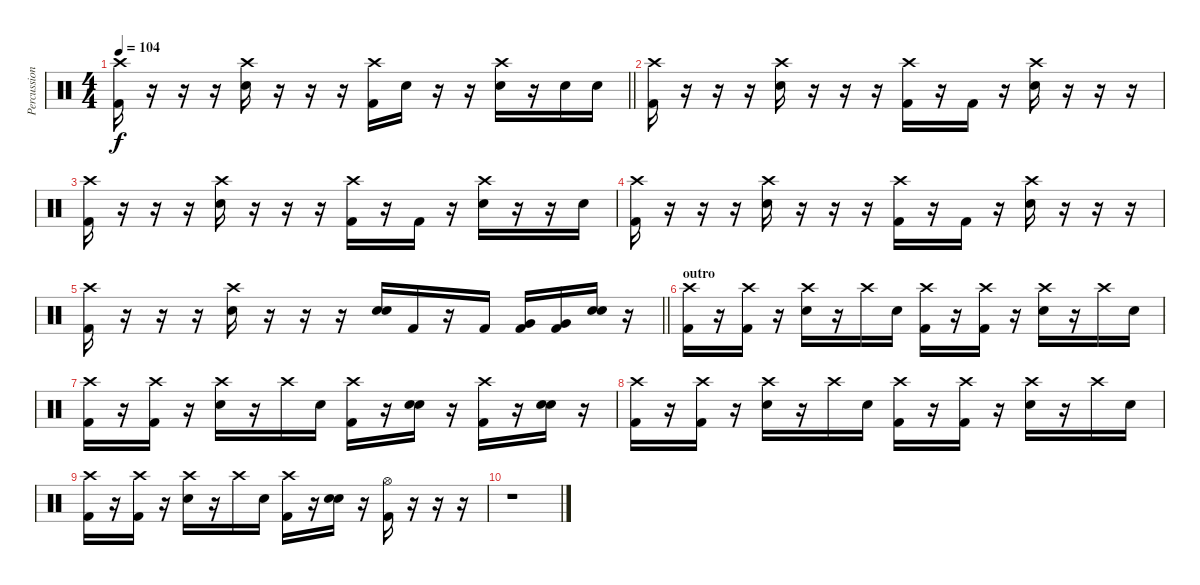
\track ("Percussion" "Percussion") {instrument percussion}
\staff {score}
\articulation defaults
\ts (4 4)
\tempo 104
\clef neutral
\barLineRight lightlight
\ks c
("Crash high (hit)" "Kick (hit) 2").16{dy f} r.16 r.16 r.16 ("Electric Snare (hit)" "Crash high (hit)").16 r.16 r.16 r.16 ("Crash high (hit)" "Kick (hit) 2").16 "Electric Snare (hit)".16 r.16 r.16 ("Electric Snare (hit)" "Crash high (hit)").16 r.16 "Electric Snare (hit)".16 "Electric Snare (hit)".16 |
("Crash high (hit)" "Kick (hit) 2").16 r.16 r.16 r.16 ("Electric Snare (hit)" "Crash high (hit)").16 r.16 r.16 r.16 ("Crash high (hit)" "Kick (hit) 2").16 r.16 "Kick (hit) 2".16 r.16 ("Electric Snare (hit)" "Crash high (hit)").16 r.16 r.16 r.16 |
("Crash high (hit)" "Kick (hit) 2").16 r.16 r.16 r.16 ("Electric Snare (hit)" "Crash high (hit)").16 r.16 r.16 r.16 ("Crash high (hit)" "Kick (hit) 2").16 r.16 "Kick (hit) 2".16 r.16 ("Electric Snare (hit)" "Crash high (hit)").16 r.16 r.16 "Electric Snare (hit)".16 |
("Crash high (hit)" "Kick (hit) 2").16 r.16 r.16 r.16 ("Electric Snare (hit)" "Crash high (hit)").16 r.16 r.16 r.16 ("Crash high (hit)" "Kick (hit) 2").16 r.16 "Kick (hit) 2".16 r.16 ("Electric Snare (hit)" "Crash high (hit)").16 r.16 r.16 r.16 |
\barLineRight lightlight
("Crash high (hit)" "Kick (hit) 2").16 r.16 r.16 r.16 ("Electric Snare (hit)" "Crash high (hit)").16 r.16 r.16 r.16 ("Electric Snare (hit)" "Electric Snare (hit)").16 "Kick (hit) 2".16 r.16 "Kick (hit) 2".16 ("Very Low Tom (hit)" "Kick (hit) 2").16 ("Very Low Tom (hit)" "Kick (hit) 2").16 ("Electric Snare (hit)" "Electric Snare (hit)").16 r.16 |
\section ("" "outro")
("Crash high (hit)" "Kick (hit) 2").16 r.16 ("Crash high (hit)" "Kick (hit) 2").16 r.16 ("Electric Snare (hit)" "Crash high (hit)").16 r.16 "Crash high (hit)".16 "Electric Snare (hit)".16 ("Crash high (hit)" "Kick (hit) 2").16 r.16 ("Crash high (hit)" "Kick (hit) 2").16 r.16 ("Electric Snare (hit)" "Crash high (hit)").16 r.16 "Crash high (hit)".16 "Electric Snare (hit)".16 |
("Crash high (hit)" "Kick (hit) 2").16 r.16 ("Crash high (hit)" "Kick (hit) 2").16 r.16 ("Electric Snare (hit)" "Crash high (hit)").16 r.16 "Crash high (hit)".16 "Electric Snare (hit)".16 ("Crash high (hit)" "Kick (hit) 2").16 r.16 ("Electric Snare (hit)" "Electric Snare (hit)").16 r.16 ("Crash high (hit)" "Kick (hit) 2").16 r.16 ("Electric Snare (hit)" "Electric Snare (hit)").16 r.16 |
("Crash high (hit)" "Kick (hit) 2").16 r.16 ("Crash high (hit)" "Kick (hit) 2").16 r.16 ("Electric Snare (hit)" "Crash high (hit)").16 r.16 "Crash high (hit)".16 "Electric Snare (hit)".16 ("Crash high (hit)" "Kick (hit) 2").16 r.16 ("Crash high (hit)" "Kick (hit) 2").16 r.16 ("Electric Snare (hit)" "Crash high (hit)").16 r.16 "Crash high (hit)".16 "Electric Snare (hit)".16 |
("Crash high (hit)" "Kick (hit) 2").16 r.16 ("Crash high (hit)" "Kick (hit) 2").16 r.16 ("Electric Snare (hit)" "Crash high (hit)").16 r.16 "Crash high (hit)".16 "Electric Snare (hit)".16 ("Crash high (hit)" "Kick (hit) 2").16 r.16 ("Electric Snare (hit)" "Electric Snare (hit)").16 r.16 ("Hi-Hat (open)" "Kick (hit) 2").16 r.16 r.16 r.16 |
r.1
